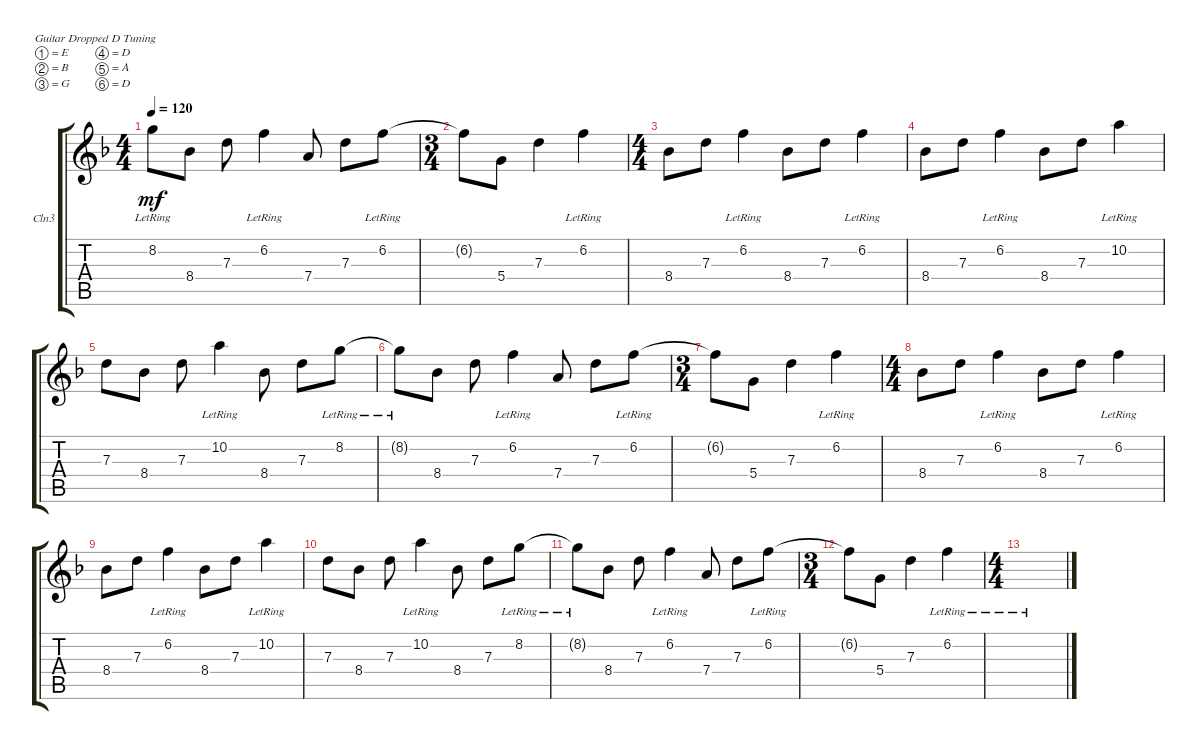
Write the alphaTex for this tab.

\defaultSystemsLayout 4
\bracketExtendMode groupsimilarinstruments
\firstSystemTrackNameOrientation horizontal
\otherSystemsTrackNameOrientation horizontal
\track ("Clean 3" "Cln3") {instrument electricguitarclean}
\staff {score tabs}
\tuning (E4 B3 G3 D3 A2 D2)
\ts (4 4)
\tempo 120
\clef g2
\ks f
8.2{lr t}.8{dy mf} 8.4.8 7.3.8 6.2{lr}.4 7.4.8 7.3.8 6.2{lr}.8 |
\ts (3 4)
6.2{t}.8 5.4.8 7.3.4 6.2{lr}.4 |
\ts (4 4)
8.4.8 7.3.8 6.2{lr}.4 8.4.8 7.3.8 6.2{lr}.4 |
8.4.8 7.3.8 6.2{lr}.4 8.4.8 7.3.8 10.2{lr}.4 |
7.3.8 8.4.8 7.3.8 10.2{lr}.4 8.4.8 7.3.8 8.2{lr}.8 |
8.2{lr t}.8 8.4.8 7.3.8 6.2{lr}.4 7.4.8 7.3.8 6.2{lr}.8 |
\ts (3 4)
6.2{t}.8 5.4.8 7.3.4 6.2{lr}.4 |
\ts (4 4)
8.4.8 7.3.8 6.2{lr}.4 8.4.8 7.3.8 6.2{lr}.4 |
8.4.8 7.3.8 6.2{lr}.4 8.4.8 7.3.8 10.2{lr}.4 |
7.3.8 8.4.8 7.3.8 10.2{lr}.4 8.4.8 7.3.8 8.2{lr}.8 |
8.2{lr t}.8 8.4.8 7.3.8 6.2{lr}.4 7.4.8 7.3.8 6.2{lr}.8 |
\ts (3 4)
6.2{t}.8 5.4.8 7.3.4 6.2{lr}.4 |
\ts (4 4)
